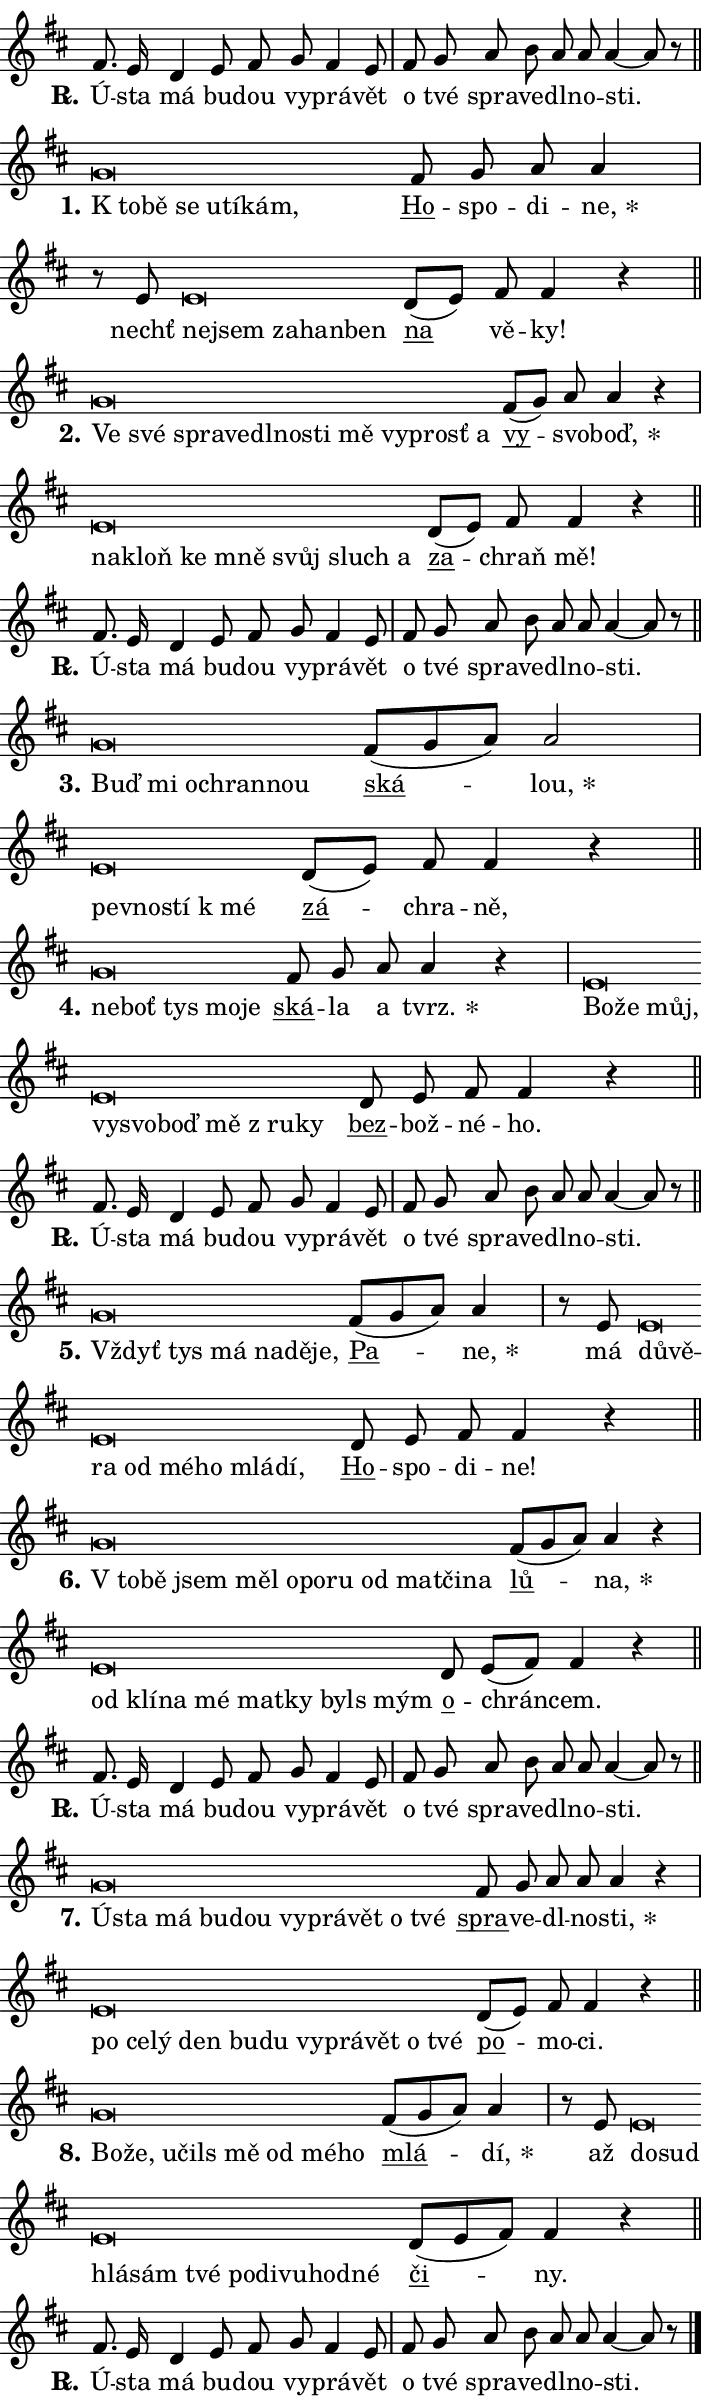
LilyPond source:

\version "2.24.0"
\header { tagline = "" }
\paper {
  indent = 0\cm
  top-margin = 0\cm
  right-margin = 0.13\cm % to fit lyric hyphens
  bottom-margin = 0\cm
  left-margin = 0\cm
  paper-width = 12\cm
  page-breaking = #ly:one-page-breaking
  system-system-spacing.basic-distance = #11
  score-system-spacing.basic-distance = #11
  ragged-last = ##f
}


%% Author: Thomas Morley
%% https://lists.gnu.org/archive/html/lilypond-user/2020-05/msg00002.html
#(define (line-position grob)
"Returns position of @var[grob} in current system:
   @code{'start}, if at first time-step
   @code{'end}, if at last time-step
   @code{'middle} otherwise
"
  (let* ((col (ly:item-get-column grob))
         (ln (ly:grob-object col 'left-neighbor))
         (rn (ly:grob-object col 'right-neighbor))
         (col-to-check-left (if (ly:grob? ln) ln col))
         (col-to-check-right (if (ly:grob? rn) rn col))
         (break-dir-left
           (and
             (ly:grob-property col-to-check-left 'non-musical #f)
             (ly:item-break-dir col-to-check-left)))
         (break-dir-right
           (and
             (ly:grob-property col-to-check-right 'non-musical #f)
             (ly:item-break-dir col-to-check-right))))
        (cond ((eqv? 1 break-dir-left) 'start)
              ((eqv? -1 break-dir-right) 'end)
              (else 'middle))))

#(define (tranparent-at-line-position vctor)
  (lambda (grob)
  "Relying on @code{line-position} select the relevant enry from @var{vctor}.
Used to determine transparency,"
    (case (line-position grob)
      ((end) (not (vector-ref vctor 0)))
      ((middle) (not (vector-ref vctor 1)))
      ((start) (not (vector-ref vctor 2))))))

noteHeadBreakVisibility =
#(define-music-function (break-visibility)(vector?)
"Makes @code{NoteHead}s transparent relying on @var{break-visibility}"
#{
  \override NoteHead.transparent =
    #(tranparent-at-line-position break-visibility)
#})

#(define delete-ledgers-for-transparent-note-heads
  (lambda (grob)
    "Reads whether a @code{NoteHead} is transparent.
If so this @code{NoteHead} is removed from @code{'note-heads} from
@var{grob}, which is supposed to be @code{LedgerLineSpanner}.
As a result ledgers are not printed for this @code{NoteHead}"
    (let* ((nhds-array (ly:grob-object grob 'note-heads))
           (nhds-list
             (if (ly:grob-array? nhds-array)
                 (ly:grob-array->list nhds-array)
                 '()))
           ;; Relies on the transparent-property being done before
           ;; Staff.LedgerLineSpanner.after-line-breaking is executed.
           ;; This is fragile ...
           (to-keep
             (remove
               (lambda (nhd)
                 (ly:grob-property nhd 'transparent #f))
               nhds-list)))
      ;; TODO find a better method to iterate over grob-arrays, similiar
      ;; to filter/remove etc for lists
      ;; For now rebuilt from scratch
      (set! (ly:grob-object grob 'note-heads)  '())
      (for-each
        (lambda (nhd)
          (ly:pointer-group-interface::add-grob grob 'note-heads nhd))
        to-keep))))

squashNotes = {
  \override NoteHead.X-extent = #'(-0.2 . 0.2)
  \override NoteHead.Y-extent = #'(-0.75 . 0)
  \override NoteHead.stencil =
    #(lambda (grob)
       (let ((pos (ly:grob-property grob 'staff-position)))
         (begin
           (if (< pos -7) (display "ERROR: Lower brevis then expected\n") (display ""))
           (if (<= pos -6) ly:text-interface::print ly:note-head::print))))
}
unSquashNotes = {
  \revert NoteHead.X-extent
  \revert NoteHead.Y-extent
  \revert NoteHead.stencil
}

hideNotes = \noteHeadBreakVisibility #begin-of-line-visible
unHideNotes = \noteHeadBreakVisibility #all-visible

% work-around for resetting accidentals
% https://lilypond.org/doc/v2.23/Documentation/notation/displaying-rhythms#unmetered-music
cadenzaMeasure = {
  \cadenzaOff
  \partial 1024 s1024
  \cadenzaOn
}

#(define-markup-command (accent layout props text) (markup?)
  "Underline accented syllable"
  (interpret-markup layout props
    #{\markup \override #'(offset . 4.3) \underline { #text }#}))

responsum = \markup \concat {
  "R" \hspace #-1.05 \path #0.1 #'((moveto 0 0.07) (lineto 0.9 0.8)) \hspace #0.05 "."
}

spaceSize = #0.6828661417322834 % exact space size for TeX Gyre Schola

\layout {
  \context {
    \Staff
    \remove "Time_signature_engraver"
    \override LedgerLineSpanner.after-line-breaking = #delete-ledgers-for-transparent-note-heads
  }
  \context {
    \Lyrics {
      \override LyricSpace.minimum-distance = \spaceSize
      \override LyricText.font-name = #"TeX Gyre Schola"
      \override LyricText.font-size = 1
      \override StanzaNumber.font-name = #"TeX Gyre Schola Bold"
      \override StanzaNumber.font-size = 1
    }
  }
  \context {
    \Score 
    \override NoteHead.text =
      #(lambda (grob) 
        (let ((pos (ly:grob-property grob 'staff-position)))
          #{\markup {
            \combine
              \halign #-0.55 \raise #(if (= pos -6) 0 0.5) \override #'(thickness . 2) \draw-line #'(3.2 . 0)
              \musicglyph "noteheads.sM1"
          }#}))
  }
}

% magnetic-lyrics.ily
%
%   written by
%     Jean Abou Samra <jean@abou-samra.fr>
%     Werner Lemberg <wl@gnu.org>
%
%   adapted by
%     Jiri Hon <jiri.hon@gmail.com>
%
% Version 2022-Apr-15

% https://www.mail-archive.com/lilypond-user@gnu.org/msg149350.html

#(define (Left_hyphen_pointer_engraver context)
   "Collect syllable-hyphen-syllable occurrences in lyrics and store
them in properties.  This engraver only looks to the left.  For
example, if the lyrics input is @code{foo -- bar}, it does the
following.

@itemize @bullet
@item
Set the @code{text} property of the @code{LyricHyphen} grob between
@q{foo} and @q{bar} to @code{foo}.

@item
Set the @code{left-hyphen} property of the @code{LyricText} grob with
text @q{foo} to the @code{LyricHyphen} grob between @q{foo} and
@q{bar}.
@end itemize

Use this auxiliary engraver in combination with the
@code{lyric-@/text::@/apply-@/magnetic-@/offset!} hook."
   (let ((hyphen #f)
         (text #f))
     (make-engraver
      (acknowledgers
       ((lyric-syllable-interface engraver grob source-engraver)
        (set! text grob)))
      (end-acknowledgers
       ((lyric-hyphen-interface engraver grob source-engraver)
        ;(when (not (grob::has-interface grob 'lyric-space-interface))
          (set! hyphen grob)));)
      ((stop-translation-timestep engraver)
       (when (and text hyphen)
         (ly:grob-set-object! text 'left-hyphen hyphen))
       (set! text #f)
       (set! hyphen #f)))))

#(define (lyric-text::apply-magnetic-offset! grob)
   "If the space between two syllables is less than the value in
property @code{LyricText@/.details@/.squash-threshold}, move the right
syllable to the left so that it gets concatenated with the left
syllable.

Use this function as a hook for
@code{LyricText@/.after-@/line-@/breaking} if the
@code{Left_@/hyphen_@/pointer_@/engraver} is active."
   (let ((hyphen (ly:grob-object grob 'left-hyphen #f)))
     (when hyphen
       (let ((left-text (ly:spanner-bound hyphen LEFT)))
         (when (grob::has-interface left-text 'lyric-syllable-interface)
           (let* ((common (ly:grob-common-refpoint grob left-text X))
                  (this-x-ext (ly:grob-extent grob common X))
                  (left-x-ext
                   (begin
                     ;; Trigger magnetism for left-text.
                     (ly:grob-property left-text 'after-line-breaking)
                     (ly:grob-extent left-text common X)))
                  ;; `delta` is the gap width between two syllables.
                  (delta (- (interval-start this-x-ext)
                            (interval-end left-x-ext)))
                  (details (ly:grob-property grob 'details))
                  (threshold (assoc-get 'squash-threshold details 0.2)))
             (when (< delta threshold)
               (let* (;; We have to manipulate the input text so that
                      ;; ligatures crossing syllable boundaries are not
                      ;; disabled.  For languages based on the Latin
                      ;; script this is essentially a beautification.
                      ;; However, for non-Western scripts it can be a
                      ;; necessity.
                      (lt (ly:grob-property left-text 'text))
                      (rt (ly:grob-property grob 'text))
                      (is-space (grob::has-interface hyphen 'lyric-space-interface))
                      (space (if is-space " " ""))
                      (extra-delta (if is-space spaceSize 0))
                      ;; Append new syllable.
                      (ltrt-space (if (and (string? lt) (string? rt))
                                (string-append lt space rt)
                                (make-concat-markup (list lt space rt))))
                      ;; Right-align `ltrt` to the right side.
                      (ltrt-space-markup (grob-interpret-markup
                               grob
                               (make-translate-markup
                                (cons (interval-length this-x-ext) 0)
                                (make-right-align-markup ltrt-space)))))
                 (begin
                   ;; Don't print `left-text`.
                   (ly:grob-set-property! left-text 'stencil #f)
                   ;; Set text and stencil (which holds all collected
                   ;; syllables so far) and shift it to the left.
                   (ly:grob-set-property! grob 'text ltrt-space)
                   (ly:grob-set-property! grob 'stencil ltrt-space-markup)
                   (ly:grob-translate-axis! grob (- (- delta extra-delta)) X))))))))))


#(define (lyric-hyphen::displace-bounds-first grob)
   ;; Make very sure this callback isn't triggered too early.
   (let ((left (ly:spanner-bound grob LEFT))
         (right (ly:spanner-bound grob RIGHT)))
     (ly:grob-property left 'after-line-breaking)
     (ly:grob-property right 'after-line-breaking)
     (ly:lyric-hyphen::print grob)))

squashThreshold = #0.4

\layout {
  \context {
    \Lyrics
    \consists #Left_hyphen_pointer_engraver
    \override LyricText.after-line-breaking =
      #lyric-text::apply-magnetic-offset!
    \override LyricHyphen.stencil = #lyric-hyphen::displace-bounds-first
    \override LyricText.details.squash-threshold = \squashThreshold
    \override LyricHyphen.minimum-distance = 0
    \override LyricHyphen.minimum-length = \squashThreshold
  }
}

squashText = \override LyricText.details.squash-threshold = 9999
unSquashText = \override LyricText.details.squash-threshold = \squashThreshold

leftText = \override LyricText.self-alignment-X = #LEFT
unLeftText = \revert LyricText.self-alignment-X

starOffset = #(lambda (grob) 
                (let ((x_offset (ly:self-alignment-interface::aligned-on-x-parent grob)))
                  (if (= x_offset 0) 0 (+ x_offset 1.2))))

star = #(define-music-function (syllable)(string?)
"Append star separator at the end of a syllable"
#{
  \once \override LyricText.X-offset = #starOffset
  \lyricmode { \markup {
    #syllable
    \override #'((font-name . "TeX Gyre Schola Bold")) \hspace #0.2 \lower #0.65 \larger "*"
  } }
#})

starAccent = #(define-music-function (syllable)(string?)
"Append star separator at the end of a syllable and make accent"
#{
  \once \override LyricText.X-offset = #starOffset
  \lyricmode { \markup {
    \accent #syllable
    \override #'((font-name . "TeX Gyre Schola Bold")) \hspace #0.2 \lower #0.65 \larger "*"
  } }
#})

breath = #(define-music-function (syllable)(string?)
"Append breathing indicator at the end of a syllable"
#{
  \lyricmode { \markup { #syllable "+" } }
#})

optionalBreath = #(define-music-function (syllable)(string?)
"Append optional breathing indicator at the end of a syllable"
#{
  \lyricmode { \markup { #syllable "(+)" } }
#})


\score {
    <<
        \new Voice = "melody" { \cadenzaOn \key d \major \relative { fis'8. e16 d4 \bar "" e8 fis \bar "" g fis4 e8 \cadenzaMeasure \bar "|" fis g \bar "" a b \bar "" a a a4~ a8 r \cadenzaMeasure \bar "||" \break } }
        \new Lyrics \lyricsto "melody" { \lyricmode { \set stanza = \responsum
Ú -- sta má bu -- dou vy -- prá -- vět o tvé spra -- ve -- dl -- no -- sti. } }
    >>
    \layout {}
}

\score {
    <<
        \new Voice = "melody" { \cadenzaOn \key d \major \relative { \squashNotes g'\breve*1/16 \hideNotes \breve*1/16 \bar "" \breve*1/16 \bar "" \breve*1/16 \bar "" \breve*1/16 \breve*1/16 \bar "" \unHideNotes \unSquashNotes \bar "" fis8 g a a4 \cadenzaMeasure \bar "|" r8 e8 \squashNotes e\breve*1/16 \hideNotes \breve*1/16 \bar "" \breve*1/16 \bar "" \breve*1/16 \breve*1/16 \bar "" \unHideNotes \unSquashNotes \bar "" d8[( e)] fis fis4 r \cadenzaMeasure \bar "||" \break } }
        \new Lyrics \lyricsto "melody" { \lyricmode { \set stanza = "1."
\leftText "K to" -- \squashText bě se u -- tí -- kám, \unLeftText \unSquashText \markup \accent Ho -- spo -- di -- \star ne, nechť \leftText nej -- \squashText sem za -- han -- ben \unLeftText \unSquashText \markup \accent na vě -- ky! } }
    >>
    \layout {}
}

\score {
    <<
        \new Voice = "melody" { \cadenzaOn \key d \major \relative { \squashNotes g'\breve*1/16 \hideNotes \breve*1/16 \bar "" \breve*1/16 \bar "" \breve*1/16 \bar "" \breve*1/16 \bar "" \breve*1/16 \bar "" \breve*1/16 \bar "" \breve*1/16 \bar "" \breve*1/16 \bar "" \breve*1/16 \breve*1/16 \bar "" \unHideNotes \unSquashNotes \bar "" fis8[( g)] a a4 r \cadenzaMeasure \bar "|" \squashNotes e\breve*1/16 \hideNotes \breve*1/16 \bar "" \breve*1/16 \bar "" \breve*1/16 \bar "" \breve*1/16 \bar "" \breve*1/16 \breve*1/16 \bar "" \unHideNotes \unSquashNotes \bar "" d8[( e)] fis fis4 r \cadenzaMeasure \bar "||" \break } }
        \new Lyrics \lyricsto "melody" { \lyricmode { \set stanza = "2."
\leftText Ve \squashText své spra -- ve -- dl -- no -- sti mě vy -- prosť a \unLeftText \unSquashText \markup \accent vy -- svo -- \star boď, \leftText na -- \squashText kloň ke mně svůj sluch a \unLeftText \unSquashText \markup \accent za -- chraň mě! } }
    >>
    \layout {}
}

\score {
    <<
        \new Voice = "melody" { \cadenzaOn \key d \major \relative { fis'8. e16 d4 \bar "" e8 fis \bar "" g fis4 e8 \cadenzaMeasure \bar "|" fis g \bar "" a b \bar "" a a a4~ a8 r \cadenzaMeasure \bar "||" \break } }
        \new Lyrics \lyricsto "melody" { \lyricmode { \set stanza = \responsum
Ú -- sta má bu -- dou vy -- prá -- vět o tvé spra -- ve -- dl -- no -- sti. } }
    >>
    \layout {}
}

\score {
    <<
        \new Voice = "melody" { \cadenzaOn \key d \major \relative { \squashNotes g'\breve*1/16 \hideNotes \breve*1/16 \bar "" \breve*1/16 \bar "" \breve*1/16 \breve*1/16 \bar "" \unHideNotes \unSquashNotes \bar "" fis8[( g a)] a2 \cadenzaMeasure \bar "|" \squashNotes e\breve*1/16 \hideNotes \breve*1/16 \bar "" \breve*1/16 \breve*1/16 \bar "" \unHideNotes \unSquashNotes \bar "" d8[( e)] fis fis4 r \cadenzaMeasure \bar "||" \break } }
        \new Lyrics \lyricsto "melody" { \lyricmode { \set stanza = "3."
\leftText Buď \squashText mi o -- chran -- nou \unLeftText \unSquashText \markup \accent ská -- \star lou, \leftText pev -- \squashText no -- stí "k mé" \unLeftText \unSquashText \markup \accent zá -- chra -- ně, } }
    >>
    \layout {}
}

\score {
    <<
        \new Voice = "melody" { \cadenzaOn \key d \major \relative { \squashNotes g'\breve*1/16 \hideNotes \breve*1/16 \bar "" \breve*1/16 \bar "" \breve*1/16 \breve*1/16 \bar "" \unHideNotes \unSquashNotes \bar "" fis8 g a a4 r \cadenzaMeasure \bar "|" \squashNotes e\breve*1/16 \hideNotes \breve*1/16 \bar "" \breve*1/16 \bar "" \breve*1/16 \bar "" \breve*1/16 \bar "" \breve*1/16 \bar "" \breve*1/16 \bar "" \breve*1/16 \breve*1/16 \bar "" \unHideNotes \unSquashNotes \bar "" d8 e fis fis4 r \cadenzaMeasure \bar "||" \break } }
        \new Lyrics \lyricsto "melody" { \lyricmode { \set stanza = "4."
\leftText ne -- \squashText boť tys mo -- je \unLeftText \unSquashText \markup \accent ská -- la a \star tvrz. \leftText Bo -- \squashText že můj, vy -- svo -- boď mě "z ru" -- ky \unLeftText \unSquashText \markup \accent bez -- bož -- né -- ho. } }
    >>
    \layout {}
}

\score {
    <<
        \new Voice = "melody" { \cadenzaOn \key d \major \relative { fis'8. e16 d4 \bar "" e8 fis \bar "" g fis4 e8 \cadenzaMeasure \bar "|" fis g \bar "" a b \bar "" a a a4~ a8 r \cadenzaMeasure \bar "||" \break } }
        \new Lyrics \lyricsto "melody" { \lyricmode { \set stanza = \responsum
Ú -- sta má bu -- dou vy -- prá -- vět o tvé spra -- ve -- dl -- no -- sti. } }
    >>
    \layout {}
}

\score {
    <<
        \new Voice = "melody" { \cadenzaOn \key d \major \relative { \squashNotes g'\breve*1/16 \hideNotes \breve*1/16 \bar "" \breve*1/16 \bar "" \breve*1/16 \bar "" \breve*1/16 \breve*1/16 \bar "" \unHideNotes \unSquashNotes \bar "" fis8[( g a)] a4 \cadenzaMeasure \bar "|" r8 e8 \squashNotes e\breve*1/16 \hideNotes \breve*1/16 \bar "" \breve*1/16 \bar "" \breve*1/16 \bar "" \breve*1/16 \bar "" \breve*1/16 \bar "" \breve*1/16 \breve*1/16 \bar "" \unHideNotes \unSquashNotes \bar "" d8 e fis fis4 r \cadenzaMeasure \bar "||" \break } }
        \new Lyrics \lyricsto "melody" { \lyricmode { \set stanza = "5."
\leftText Vždyť \squashText tys má na -- dě -- je, \unLeftText \unSquashText \markup \accent Pa -- \star ne, má \leftText dů -- \squashText vě -- ra od mé -- ho mlá -- dí, \unLeftText \unSquashText \markup \accent Ho -- spo -- di -- ne! } }
    >>
    \layout {}
}

\score {
    <<
        \new Voice = "melody" { \cadenzaOn \key d \major \relative { \squashNotes g'\breve*1/16 \hideNotes \breve*1/16 \bar "" \breve*1/16 \bar "" \breve*1/16 \bar "" \breve*1/16 \bar "" \breve*1/16 \bar "" \breve*1/16 \bar "" \breve*1/16 \bar "" \breve*1/16 \bar "" \breve*1/16 \breve*1/16 \bar "" \unHideNotes \unSquashNotes \bar "" fis8[( g a)] a4 r \cadenzaMeasure \bar "|" \squashNotes e\breve*1/16 \hideNotes \breve*1/16 \bar "" \breve*1/16 \bar "" \breve*1/16 \bar "" \breve*1/16 \bar "" \breve*1/16 \bar "" \breve*1/16 \breve*1/16 \bar "" \unHideNotes \unSquashNotes \bar "" d8 e[( fis)] fis4 r \cadenzaMeasure \bar "||" \break } }
        \new Lyrics \lyricsto "melody" { \lyricmode { \set stanza = "6."
\leftText "V to" -- \squashText bě jsem měl o -- po -- ru od mat -- či -- na \unLeftText \unSquashText \markup \accent lů -- \star na, \leftText od \squashText klí -- na mé mat -- ky byls mým \unLeftText \unSquashText \markup \accent o -- chrán -- cem. } }
    >>
    \layout {}
}

\score {
    <<
        \new Voice = "melody" { \cadenzaOn \key d \major \relative { fis'8. e16 d4 \bar "" e8 fis \bar "" g fis4 e8 \cadenzaMeasure \bar "|" fis g \bar "" a b \bar "" a a a4~ a8 r \cadenzaMeasure \bar "||" \break } }
        \new Lyrics \lyricsto "melody" { \lyricmode { \set stanza = \responsum
Ú -- sta má bu -- dou vy -- prá -- vět o tvé spra -- ve -- dl -- no -- sti. } }
    >>
    \layout {}
}

\score {
    <<
        \new Voice = "melody" { \cadenzaOn \key d \major \relative { \squashNotes g'\breve*1/16 \hideNotes \breve*1/16 \bar "" \breve*1/16 \bar "" \breve*1/16 \bar "" \breve*1/16 \bar "" \breve*1/16 \bar "" \breve*1/16 \bar "" \breve*1/16 \bar "" \breve*1/16 \breve*1/16 \bar "" \unHideNotes \unSquashNotes \bar "" fis8 g a a a4 r \cadenzaMeasure \bar "|" \squashNotes e\breve*1/16 \hideNotes \breve*1/16 \bar "" \breve*1/16 \bar "" \breve*1/16 \bar "" \breve*1/16 \bar "" \breve*1/16 \bar "" \breve*1/16 \bar "" \breve*1/16 \bar "" \breve*1/16 \bar "" \breve*1/16 \breve*1/16 \bar "" \unHideNotes \unSquashNotes \bar "" d8[( e)] fis fis4 r \cadenzaMeasure \bar "||" \break } }
        \new Lyrics \lyricsto "melody" { \lyricmode { \set stanza = "7."
\leftText Ú -- \squashText sta má bu -- dou vy -- prá -- vět o tvé \unLeftText \unSquashText \markup \accent spra -- ve -- dl -- no -- \star sti, \leftText po \squashText ce -- lý den bu -- du vy -- prá -- vět o tvé \unLeftText \unSquashText \markup \accent po -- mo -- ci. } }
    >>
    \layout {}
}

\score {
    <<
        \new Voice = "melody" { \cadenzaOn \key d \major \relative { \squashNotes g'\breve*1/16 \hideNotes \breve*1/16 \bar "" \breve*1/16 \bar "" \breve*1/16 \bar "" \breve*1/16 \bar "" \breve*1/16 \bar "" \breve*1/16 \breve*1/16 \bar "" \unHideNotes \unSquashNotes \bar "" fis8[( g a)] a4 \cadenzaMeasure \bar "|" r8 e8 \squashNotes e\breve*1/16 \hideNotes \breve*1/16 \bar "" \breve*1/16 \bar "" \breve*1/16 \bar "" \breve*1/16 \bar "" \breve*1/16 \bar "" \breve*1/16 \bar "" \breve*1/16 \bar "" \breve*1/16 \breve*1/16 \bar "" \unHideNotes \unSquashNotes \bar "" d8[( e fis)] fis4 r \cadenzaMeasure \bar "||" \break } }
        \new Lyrics \lyricsto "melody" { \lyricmode { \set stanza = "8."
\leftText Bo -- \squashText že, u -- čils mě od mé -- ho \unLeftText \unSquashText \markup \accent mlá -- \star dí, až \leftText do -- \squashText sud hlá -- sám tvé po -- di -- vu -- hod -- né \unLeftText \unSquashText \markup \accent či -- ny. } }
    >>
    \layout {}
}

\score {
    <<
        \new Voice = "melody" { \cadenzaOn \key d \major \relative { fis'8. e16 d4 \bar "" e8 fis \bar "" g fis4 e8 \cadenzaMeasure \bar "|" fis g \bar "" a b \bar "" a a a4~ a8 r \cadenzaMeasure \bar "||" \break } \bar "|." }
        \new Lyrics \lyricsto "melody" { \lyricmode { \set stanza = \responsum
Ú -- sta má bu -- dou vy -- prá -- vět o tvé spra -- ve -- dl -- no -- sti. } }
    >>
    \layout {}
}
